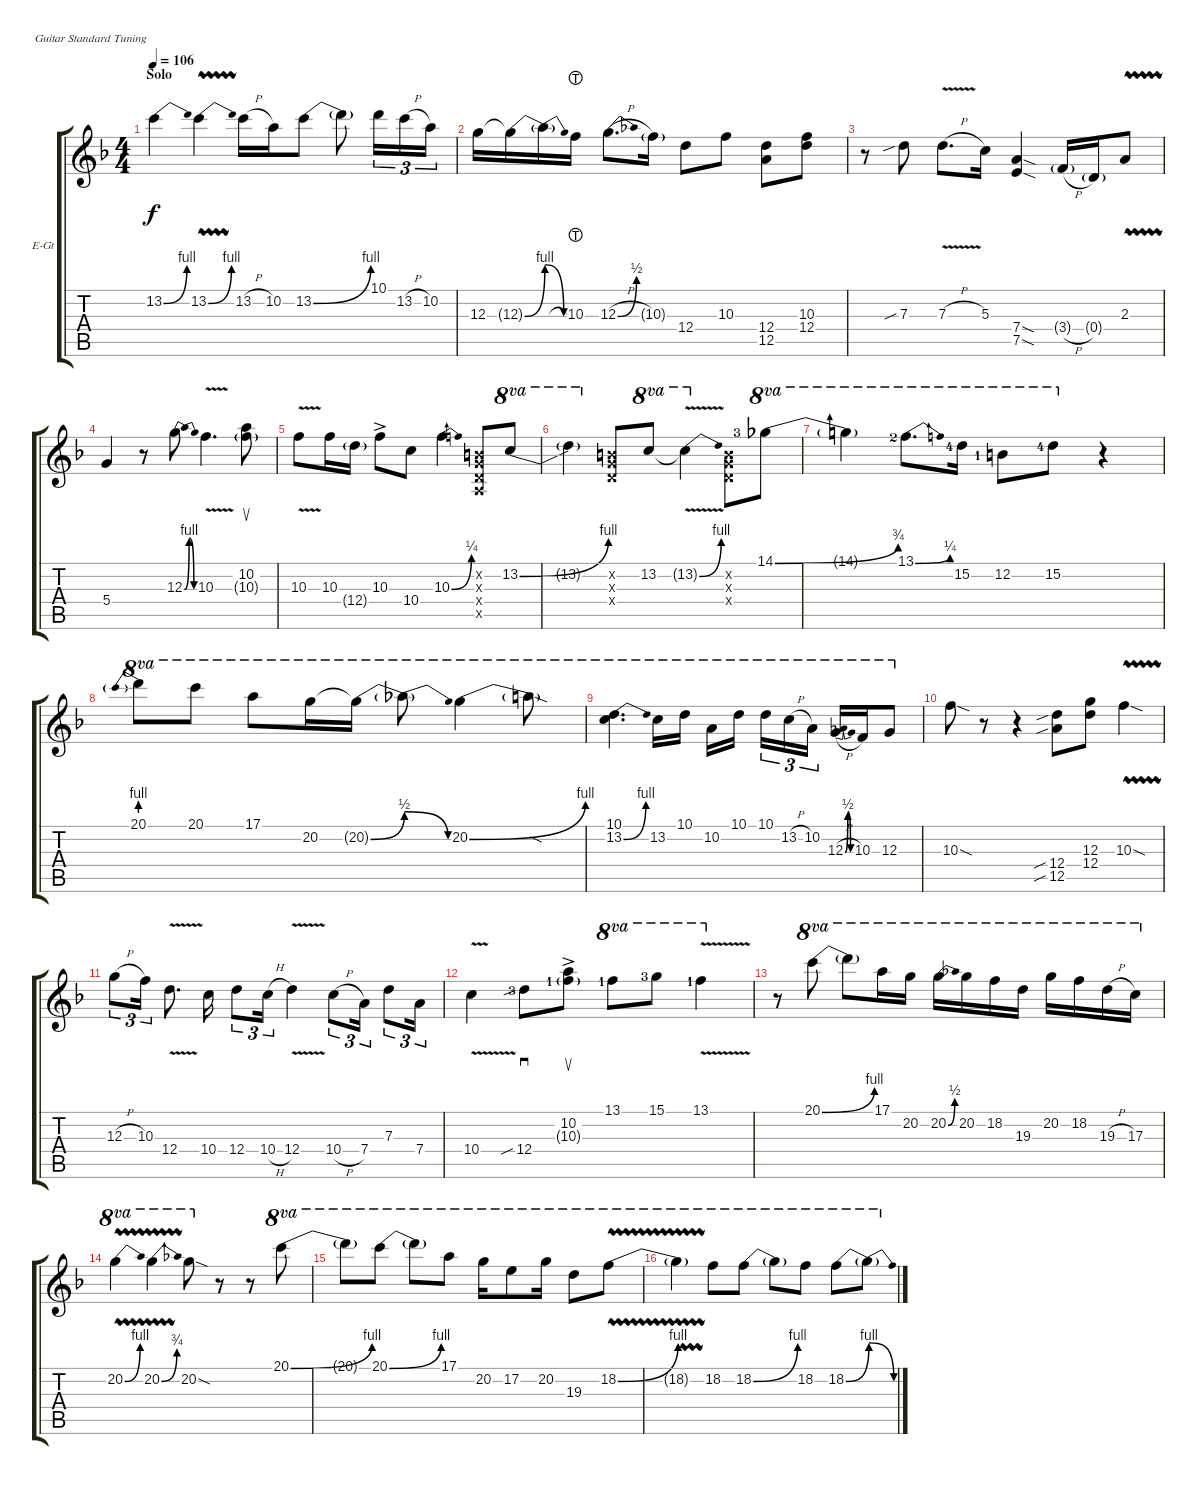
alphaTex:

\defaultSystemsLayout 4
\bracketExtendMode groupsimilarinstruments
\firstSystemTrackNameOrientation horizontal
\otherSystemsTrackNameOrientation horizontal
\track ("Angus Young Solo" "E-Gt") {instrument distortionguitar}
\staff {score tabs}
\tuning (E4 B3 G3 D3 A2 E2)
\ts (4 4)
\section ("" "Solo")
\scale
0.52022
\tempo 106
\accidentals auto
\clef g2
\ottava regular
\simile none
\ks dminor
13.2{be (bend 0 0 15 4)}.4{dy f} 13.2{be (bend 0 0 15 4) vw}.4 13.2{h}.16 10.2.16 13.2{be (bend 0 0 15 4)}.8 13.2{t}.8 10.1.16{tu (3 2)} 13.2{h}.16{tu (3 2)} 10.2.16{tu (3 2)} |
\scale
0.479954 12.3.16 12.3{be (bend 0 0 15 4) t}.16 12.3{be (release 0 4 15 0) t}.16 10.3{lht}.16 12.3{be (bend 0 0 15.6 2) h}.8{d} 10.3{g}.16 12.4.8 10.3.8 (12.4 12.5).8 (10.3 12.4).8 |
r.8 7.3{sib}.8 7.3{v h}.8{d} 5.3.16 (7.4{sod} 7.5{sod}).4 3.4{h g}.16 0.4{g}.16 2.3{vw}.8 |
5.4.4 r.8 12.3{be (bendrelease 0 0 10.2 4 20.4 4 30 0)}.8 10.3{v}.4{d} (10.2 10.3{g}).8{su} |
10.3{v}.8 10.3.16 12.4{g}.16 10.3{ac}.8 10.4.8 10.3{be (bend 0 0 58.199999999999996 1)}.4 (0.3{x} 0.2{x} 0.4{x} 0.5{x}).8 13.2{be (bend 0 0 15 4)}.8{ot 8va} |
13.2{t}.4{ot 8va} (0.2{x} 0.3{x} 0.4{x}).8 13.2.8{ot 8va} 13.2{be (bend 0 0 16.8 4) v t}.4{ot 8va} (0.2{x} 0.3{x} 0.4{x}).8 14.1{be (bend 0 0 15 3) lf 4}.8{ot 8va} |
14.1{t}.4{ot 8va} 13.1{be (bend 0 0 13.2 1) lf 3}.8{d ot 8va} 15.2{lf 5}.16{ot 8va} 12.2{lf 2}.8{ot 8va} 15.2{lf 5}.8{ot 8va} r.4 |
20.1{be (prebend 0 4 60 4)}.8{ot 8va} 20.1.8{ot 8va} 17.1.8{ot 8va} 20.2.16{ot 8va} 20.2{be (bend 0 0 15.6 2) t}.16{ot 8va} 20.2{be (release 0 2 15 0) t}.8{ot 8va} 20.2{be (bend 0 0 15 4)}.4{ot 8va} 20.2{sod t}.8{ot 8va} |
(10.1 13.2{be (bend 0 0 15 4)}).4{d ot 8va} 13.2.16{ot 8va} 10.1.16{ot 8va} 10.2.16{ot 8va} 10.1.16{ot 8va} 10.1.16{tu (3 2) ot 8va} 13.2{h}.16{tu (3 2) ot 8va} 10.2.16{tu (3 2) ot 8va} 12.3{be (bendrelease 0 0 9.6 2 20.4 2 30 0) h}.16{ot 8va} 10.3.16{ot 8va} 12.3.8{ot 8va} |
10.3{sod}.8 r.8 r.4 (12.5{sib} 12.4{sib}).8 (12.4 12.3).8 10.3{vw sod}.4 |
12.3{h}.8{tu (3 2)} 10.3.16{tu (3 2)} 12.4{v}.8{d} 10.4.16 12.4.8{tu (3 2)} 10.4{h}.16{tu (3 2)} 12.4{v}.4 10.4{h}.8{tu (3 2)} 7.4.16{tu (3 2)} 7.3.8{tu (3 2)} 7.4.16{tu (3 2)} |
10.4{v}.4 12.4{sib lf 4}.8{sd} (10.2{ac} 10.3{g lf 2}).8{su} 13.1{lf 2}.8{ot 8va} 15.1{lf 4}.8{ot 8va} 13.1{v lf 2}.4{ot 8va} |
r.8 20.1{be (bend 0 0 15 4)}.8{ot 8va} 20.1{t}.8{ot 8va} 17.1.16{ot 8va} 20.2.16{ot 8va} 20.2{be (bend 0 0 14.399999999999999 2)}.16{ot 8va} 20.2.16{ot 8va} 18.2.16{ot 8va} 19.3.16{ot 8va} 20.2.16{ot 8va} 18.2.16{ot 8va} 19.3{h}.16{ot 8va} 17.3.16{ot 8va} |
20.2{be (bend 0 0 15 4) vw}.4{ot 8va} 20.2{be (bend 0 0 15 3) vw}.4{ot 8va} 20.2{sod}.8{ot 8va} r.8 r.8 20.1{be (bend 0 0 15 4)}.8{ot 8va} |
20.1{t}.8{ot 8va} 20.1{be (bend 0 0 15 4)}.8{ot 8va} 20.1{t}.8{ot 8va} 17.1.8{ot 8va} 20.2.16{ot 8va} 17.2.8{ot 8va} 20.2.16{ot 8va} 19.3.8{ot 8va} 18.2{be (bend 0 0 15 4) vw}.8{ot 8va} |
18.2{vw t}.4{ot 8va} 18.2.8{ot 8va} 18.2{be (bend 0 0 15 4)}.8{ot 8va} 18.2{t}.8{ot 8va} 18.2.8{ot 8va} 18.2{be (bend 0 0 15 4)}.8{ot 8va} 18.2{be (release 0 4 15 0) t}.8{ot 8va}
